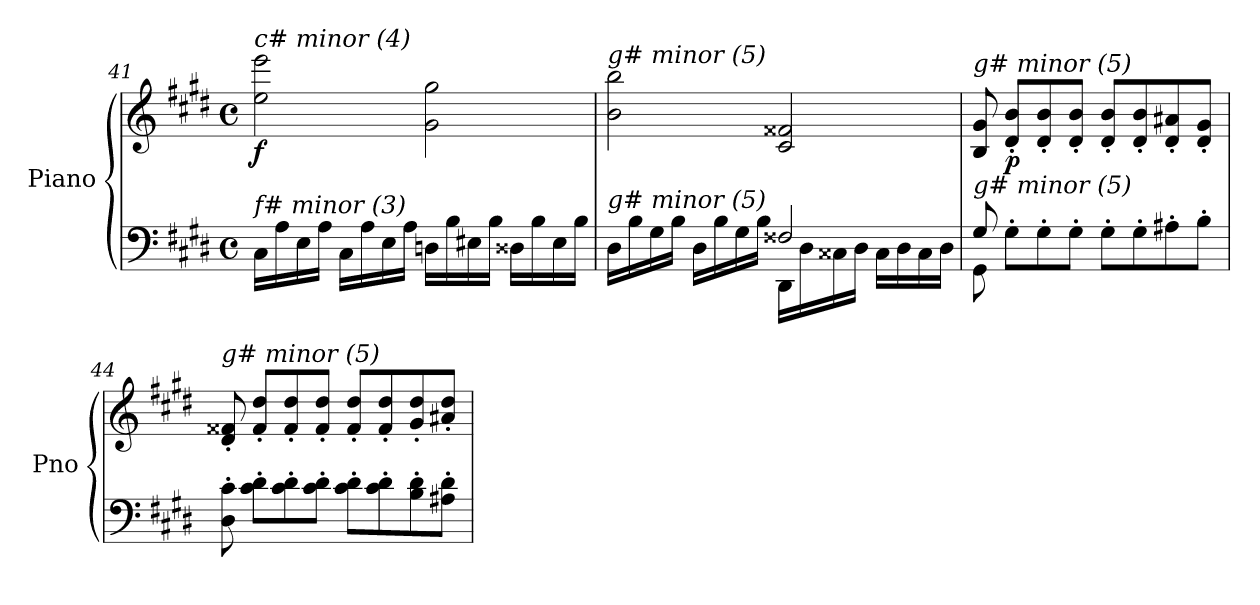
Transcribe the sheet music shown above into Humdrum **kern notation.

**kern	**kern	**dynam
*part1	*part1	*part1
*staff2	*staff1	*staff1/2
*I"Piano	*	*
*I'Pno	*	*
!!LO:LB:g=z
*clefF4	*clefG2	*
*k[f#c#g#d#]	*k[f#c#g#d#]	*
*M4/4	*M4/4	*
*met(c)	*met(c)	*
=41	=41	=41
!	!LO:TX:i:t=c# minor (4)	!
!LO:TX:i:t=f# minor (3)	!	!
!	!	!LO:DY:b
16C#\LL	2ee\ 2eee\	f
16A\	.	.
16E\	.	.
16A\JJ	.	.
16C#\LL	.	.
16A\	.	.
16E\	.	.
16A\JJ	.	.
16Dni\LL	2g#\ 2gg#\	.
16B\	.	.
16E#X\	.	.
16B\JJ	.	.
16D##i\LL	.	.
16B\	.	.
16E#\	.	.
16B\JJ	.	.
=42	=42	=42
*^	*^	*
!	!	!LO:TX:i:t=g# minor (5)	!	!
!LO:TX:i:t=g# minor (5)	!	!	!	!
2ryy	16D#\LL	2b\ 2bb\	2ryy	.
.	16B\	.	.	.
.	16G#\	.	.	.
.	16B\JJ	.	.	.
.	16D#\LL	.	.	.
.	16B\	.	.	.
.	16G#\	.	.	.
.	16B\JJ	.	.	.
2F##X/	16DD#\LL	2c#/ 2f##X/	2ryy	.
.	16D#\	.	.	.
.	16C##Xj\	.	.	.
.	16D#\JJ	.	.	.
.	16C##j\LL	.	.	.
.	16D#\	.	.	.
.	16C##j\	.	.	.
.	16D#\JJ	.	.	.
=43	=43	=43	=43	=43
!	!	!LO:TX:i:t=g# minor (5)	!	!
!LO:TX:i:t=g# minor (5)	!	!	!	!
8G#/	8GG#\	8B/ 8g#/	8ryy	.
!	!	!	!	!LO:DY:b
2..ryy	8G#'\L	8d#/' 8b/'L	2..ryy	p
.	8G#'\	8d#/' 8b/'	.	.
.	8G#'\J	8d#/' 8b/'J	.	.
.	8G#'\L	8d#/' 8b/'L	.	.
.	8G#'\	8d#/' 8b/'	.	.
.	8A#X'\	8d#/' 8a#X/'	.	.
.	8B'\J	8d#/' 8g#/'J	.	.
*	*	*v	*v	*
!!LO:LB:g=z
=44	=44	=44	=44
!	!	!LO:TX:i:t=g# minor (5)	!
!LO:TX:i:t=g# minor (5)	!	!	!
*v	*v	*	*
8D#\' 8c#\'	8d#/' 8f##X/'	.
8c#\' 8d#\'L	8f##/' 8dd#/'L	.
8c#\' 8d#\'	8f##/' 8dd#/'	.
8c#\' 8d#\'J	8f##/' 8dd#/'J	.
8c#\' 8d#\'L	8f##/' 8dd#/'L	.
8c#\' 8d#\'	8f##/' 8dd#/'	.
8B\' 8d#\'	8g#/' 8dd#/'	.
8A#X\' 8d#\'J	8a#X/' 8dd#/'J	.
=	=	=
*-	*-	*-
